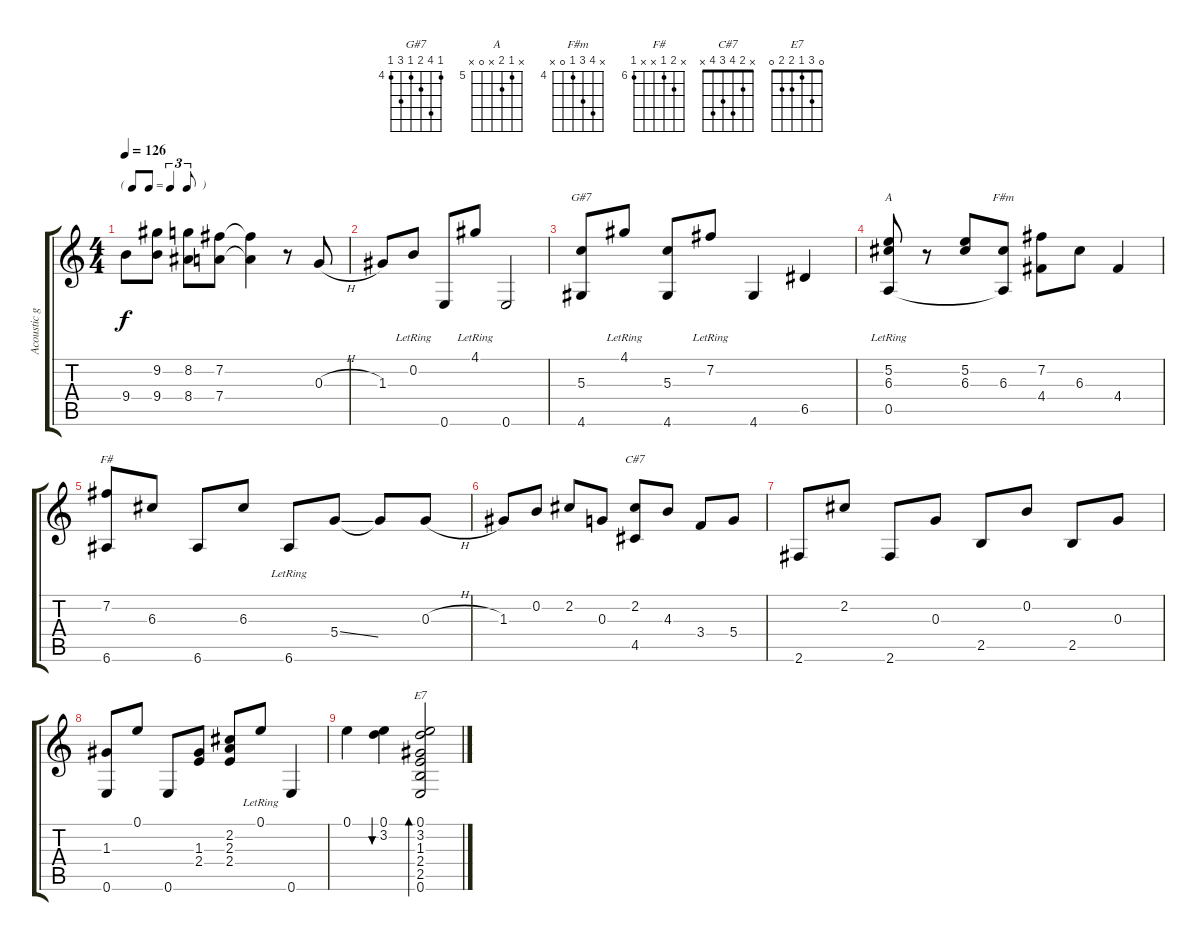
\track ("Acoustic guitar" "Acoustic g") {instrument acousticguitarnylon}
\staff {score tabs}
\tuning (E4 B3 G3 D3 A2 E2) {hide}
\chord ("G#7" 4 7 5 4 6 4) {firstfret 4}
\chord ("A" x 5 6 x 0 x) {firstfret 5}
\chord ("F#m" x 7 6 4 0 x) {firstfret 4}
\chord ("F#" x 7 6 x x 6) {firstfret 6}
\chord ("C#7" x 2 4 3 4 x)
\chord ("E7" 0 3 1 2 2 0)
\ts (4 4)
\tf triplet8th
\tempo 126
\clef g2
\ks c
9.4.8{dy f} (9.2 9.4).8 (8.2 8.4).8 (7.2 7.4).8 (7.2{t} 7.4{t}).4 r.8 0.3{h}.8 |
1.3.8 0.2{lr}.8 0.6.8 4.1{lr}.8 0.6.2 |
(5.3 4.6).8{ch "G#7"} 4.1{lr}.8 (5.3 4.6).8 7.2{lr}.8 4.6.4 6.5.4 |
(5.2 6.3 0.5{lr}).8{ch "A"} r.8 (5.2 6.3).8 (6.3 0.5{t}).8{ch "F#m"} (7.2 4.4).8 6.3.8 4.4.4 |
(7.2 6.6).8{ch "F#"} 6.3.8 6.6.8 6.3.8 6.6{lr}.8 5.4{ss}.8 5.4{t}.8 0.3{h}.8 |
1.3.8 0.2.8 2.2.8 0.3.8 (2.2 4.5).8{ch "C#7"} 4.3.8 3.4.8 5.4.8 |
2.6.8 2.2.8 2.6.8 0.3.8 2.5.8 0.2.8 2.5.8 0.3.8 |
(1.3 0.6).8 0.1.8 0.6.8 (1.3 2.4).8 (2.2 2.3 2.4).8 0.1{lr}.8 0.6.4 |
0.1.4 (0.1 3.2).4{bu 480} (0.1 3.2 1.3 2.4 2.5 0.6).2{bd 480 ch "E7"}
